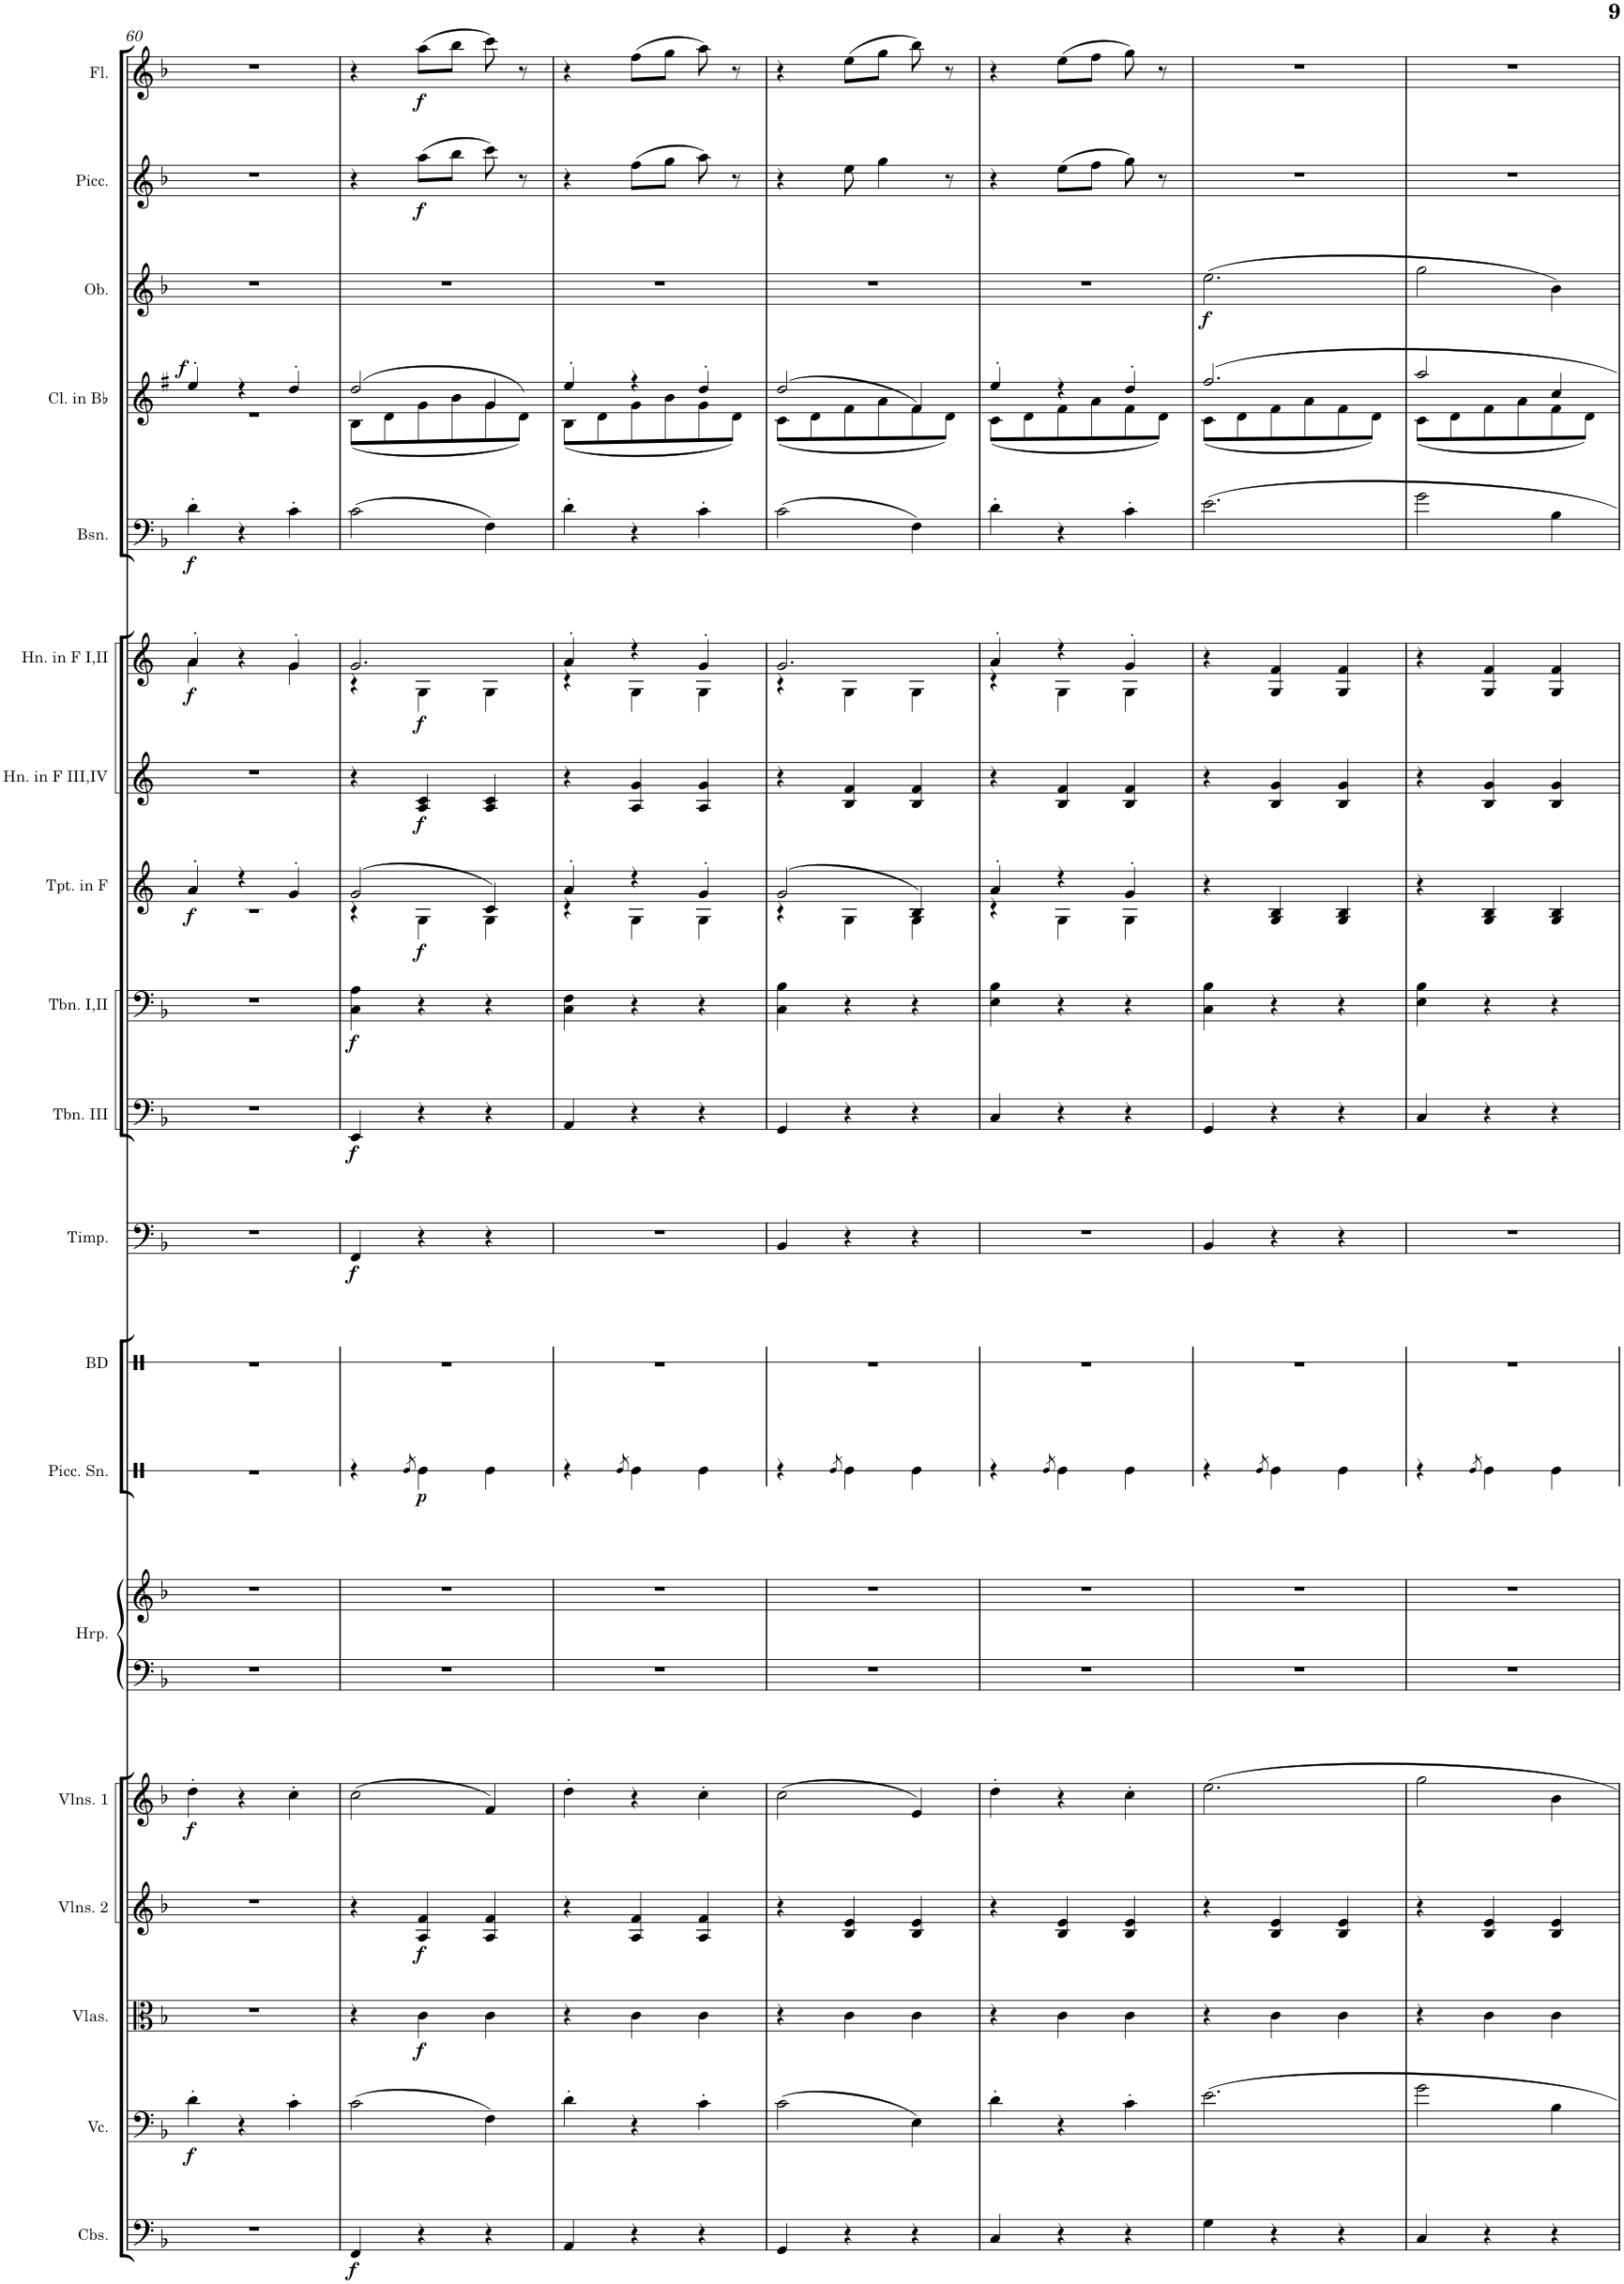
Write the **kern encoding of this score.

**kern	**dynam	**kern	**dynam	**kern	**dynam	**kern	**dynam	**kern	**dynam	**kern	**kern	**kern	**dynam	**kern	**kern	**dynam	**kern	**dynam	**kern	**dynam	**kern	**dynam	**kern	**dynam	**kern	**dynam	**kern	**dynam	**kern	**dynam	**kern	**dynam	**kern	**dynam	**kern	**dynam
*part19	*part19	*part18	*part18	*part17	*part17	*part16	*part16	*part15	*part15	*part14	*part14	*part13	*part13	*part12	*part11	*part11	*part10	*part10	*part9	*part9	*part8	*part8	*part7	*part7	*part6	*part6	*part5	*part5	*part4	*part4	*part3	*part3	*part2	*part2	*part1	*part1
*staff20	*staff20	*staff19	*staff19	*staff18	*staff18	*staff17	*staff17	*staff16	*staff16	*staff15	*staff14	*staff13	*staff13	*staff12	*staff11	*staff11	*staff10	*staff10	*staff9	*staff9	*staff8	*staff8	*staff7	*staff7	*staff6	*staff6	*staff5	*staff5	*staff4	*staff4	*staff3	*staff3	*staff2	*staff2	*staff1	*staff1
*I"Contrabasses	*	*I"Violoncello	*	*I"Violas	*	*I"Violins 2	*	*I"Violins 1	*	*I"Harp	*	*I"Piccolo Snare	*	*I"Bass Drum	*I"Timpani	*	*I"Trombone III	*	*I"Trombone I,II	*	*I"Trumpet in F	*	*I"Horn in F III, IV	*	*I"Horn in F I, II	*	*I"Bassoon	*	*I"Clarinet in Bb	*	*I"Oboe	*	*I"Piccolo	*	*I"Flute	*
*I'Cbs.	*	*I'Vc.	*	*I'Vlas.	*	*I'Vlns. 2	*	*I'Vlns. 1	*	*I'Hrp.	*	*I'Picc. Sn.	*	*I'BD	*I'Timp.	*	*I'Tbn. III	*	*I'Tbn. I,II	*	*I'Tpt. in F	*	*I'Hn. in F III,IV	*	*I'Hn. in F I,II	*	*I'Bsn.	*	*I'Cl. in Bb	*	*I'Ob.	*	*I'Picc.	*	*I'Fl.	*
!!LO:PB:g=z
*clefF4	*	*clefF4	*	*clefC3	*	*clefG2	*	*clefG2	*	*clefF4	*clefG2	*clefX	*	*clefX	*clefF4	*	*clefF4	*	*clefF4	*	*clefG2	*	*clefG2	*	*clefG2	*	*clefF4	*	*clefG2	*	*clefG2	*	*clefG2	*	*clefG2	*
*Trd7c12	*	*	*	*	*	*	*	*	*	*	*	*	*	*	*	*	*	*	*	*	*Trd-3c-5	*	*Trd4c7	*	*Trd4c7	*	*	*	*Trd1c2	*	*	*	*Trd-7c-12	*	*	*
*k[b-]	*	*k[b-]	*	*k[b-]	*	*k[b-]	*	*k[b-]	*	*k[b-]	*k[b-]	*k[]	*	*k[]	*k[b-]	*	*k[b-]	*	*k[b-]	*	*k[]	*	*k[]	*	*k[]	*	*k[b-]	*	*k[f#]	*	*k[b-]	*	*k[b-]	*	*k[b-]	*
*M3/4	*	*M3/4	*	*M3/4	*	*M3/4	*	*M3/4	*	*M3/4	*M3/4	*M3/4	*	*M3/4	*M3/4	*	*M3/4	*	*M3/4	*	*M3/4	*	*M3/4	*	*M3/4	*	*M3/4	*	*M3/4	*	*M3/4	*	*M3/4	*	*M3/4	*
=60	=60	=60	=60	=60	=60	=60	=60	=60	=60	=60	=60	=60	=60	=60	=60	=60	=60	=60	=60	=60	=60	=60	=60	=60	=60	=60	=60	=60	=60	=60	=60	=60	=60	=60	=60	=60
*	*	*	*	*	*	*	*	*	*	*	*	*	*	*	*	*	*	*	*	*	*^	*	*	*	*^	*	*	*	*^	*	*	*	*	*	*	*
!	!	!	!LO:DY:b	!	!	!	!	!	!LO:DY:b	!	!	!	!	!	!	!	!	!	!	!	!	!	!LO:DY:b	!	!	!	!	!LO:DY:b	!	!LO:DY:b	!	!	!LO:DY:a	!	!	!	!	!	!
2.r	.	4d'\	f	2.r	.	2.r	.	4dd'\	f	2.r	2.r	2.r	.	2.r	2.r	.	2.r	.	2.r	.	4a'/	2.r	f	2.r	.	4a'/	4a\	f	4d'\	f	4ee'/	2.r	f	2.r	.	2.r	.	2.r	.
.	.	4r	.	.	.	.	.	4r	.	.	.	.	.	.	.	.	.	.	.	.	4r	.	.	.	.	4r	4ryy	.	4r	.	4r	.	.	.	.	.	.	.	.
.	.	4c'\	.	.	.	.	.	4cc'\	.	.	.	.	.	.	.	.	.	.	.	.	4g'/	.	.	.	.	4g'/	4g\	.	4c'\	.	4dd'/	.	.	.	.	.	.	.	.
=61	=61	=61	=61	=61	=61	=61	=61	=61	=61	=61	=61	=61	=61	=61	=61	=61	=61	=61	=61	=61	=61	=61	=61	=61	=61	=61	=61	=61	=61	=61	=61	=61	=61	=61	=61	=61	=61	=61	=61
!	!LO:DY:b	!	!	!	!	!	!	!	!	!	!	!	!	!	!	!LO:DY:b	!	!LO:DY:b	!	!LO:DY:b	!	!	!	!	!	!	!	!	!	!	!	!	!	!	!	!	!	!	!
4FF/	f	(2c\	.	4r	.	4r	.	(2cc\	.	2.r	2.r	4r	.	2.r	4FF/	f	4EE/	f	4C\ 4A\	f	(2g/	4r	.	4r	.	2.g/	4r	.	(2c\	.	(>2dd/	(8B\L	.	2.r	.	4r	.	4r	.
.	.	.	.	.	.	.	.	.	.	.	.	.	.	.	.	.	.	.	.	.	.	.	.	.	.	.	.	.	.	.	.	8d\	.	.	.	.	.	.	.
.	.	.	.	.	.	.	.	.	.	.	.	8qRe/	.	.	.	.	.	.	.	.	.	.	.	.	.	.	.	.	.	.	.	.	.	.	.	.	.	.	.
!	!	!	!	!	!LO:DY:b	!	!LO:DY:b	!	!	!	!	!	!LO:DY:b	!	!	!	!	!	!	!	!	!	!LO:DY:b	!	!LO:DY:b	!	!	!LO:DY:b	!	!	!	!	!	!	!	!	!LO:DY:b	!	!LO:DY:b
4r	.	.	.	4c\	f	4A/ 4f/	f	.	.	.	.	4Re\	p	.	4r	.	4r	.	4r	.	.	4G\	f	4A/ 4c/	f	.	4G\	f	.	.	.	8g\	.	.	.	(8aa\L	f	(8aa\L	f
.	.	.	.	.	.	.	.	.	.	.	.	.	.	.	.	.	.	.	.	.	.	.	.	.	.	.	.	.	.	.	.	8b\	.	.	.	8bb-\J	.	8bb-\J	.
4r	.	4F\)	.	4c\	.	4A/ 4f/	.	4f/)	.	.	.	4Re\	.	.	4r	.	4r	.	4r	.	4c/)	4G\	.	4A/ 4c/	.	.	4G\	.	4F\)	.	4g/	8g\	.	.	.	8ccc\)	.	8ccc\)	.
.	.	.	.	.	.	.	.	.	.	.	.	.	.	.	.	.	.	.	.	.	.	.	.	.	.	.	.	.	.	.	.	8d\J))	.	.	.	8r	.	8r	.
=62	=62	=62	=62	=62	=62	=62	=62	=62	=62	=62	=62	=62	=62	=62	=62	=62	=62	=62	=62	=62	=62	=62	=62	=62	=62	=62	=62	=62	=62	=62	=62	=62	=62	=62	=62	=62	=62	=62	=62
4AA/	.	4d'\	.	4r	.	4r	.	4dd'\	.	2.r	2.r	4r	.	2.r	2.r	.	4AA/	.	4C\ 4F\	.	4a'/	4r	.	4r	.	4a'/	4r	.	4d'\	.	4ee'/	(8B\L	.	2.r	.	4r	.	4r	.
.	.	.	.	.	.	.	.	.	.	.	.	.	.	.	.	.	.	.	.	.	.	.	.	.	.	.	.	.	.	.	.	8d\	.	.	.	.	.	.	.
.	.	.	.	.	.	.	.	.	.	.	.	8qRe/	.	.	.	.	.	.	.	.	.	.	.	.	.	.	.	.	.	.	.	.	.	.	.	.	.	.	.
4r	.	4r	.	4c\	.	4A/ 4f/	.	4r	.	.	.	4Re\	.	.	.	.	4r	.	4r	.	4r	4G\	.	4A/ 4g/	.	4r	4G\	.	4r	.	4r	8g\	.	.	.	(8ff\L	.	(8ff\L	.
.	.	.	.	.	.	.	.	.	.	.	.	.	.	.	.	.	.	.	.	.	.	.	.	.	.	.	.	.	.	.	.	8b\	.	.	.	8gg\J	.	8gg\J	.
4r	.	4c'\	.	4c\	.	4A/ 4f/	.	4cc'\	.	.	.	4Re\	.	.	.	.	4r	.	4r	.	4g'/	4G\	.	4A/ 4g/	.	4g'/	4G\	.	4c'\	.	4dd'/	8g\	.	.	.	8aa\)	.	8aa\)	.
.	.	.	.	.	.	.	.	.	.	.	.	.	.	.	.	.	.	.	.	.	.	.	.	.	.	.	.	.	.	.	.	8d\J)	.	.	.	8r	.	8r	.
=63	=63	=63	=63	=63	=63	=63	=63	=63	=63	=63	=63	=63	=63	=63	=63	=63	=63	=63	=63	=63	=63	=63	=63	=63	=63	=63	=63	=63	=63	=63	=63	=63	=63	=63	=63	=63	=63	=63	=63
4GG/	.	(2c\	.	4r	.	4r	.	(2cc\	.	2.r	2.r	4r	.	2.r	4BB-/	.	4GG/	.	4C\ 4B-\	.	(2g/	4r	.	4r	.	2.g/	4r	.	(2c\	.	(>2dd/	(8c\L	.	2.r	.	4r	.	4r	.
.	.	.	.	.	.	.	.	.	.	.	.	.	.	.	.	.	.	.	.	.	.	.	.	.	.	.	.	.	.	.	.	8d\	.	.	.	.	.	.	.
.	.	.	.	.	.	.	.	.	.	.	.	8qRe/	.	.	.	.	.	.	.	.	.	.	.	.	.	.	.	.	.	.	.	.	.	.	.	.	.	.	.
4r	.	.	.	4c\	.	4B-/ 4e/	.	.	.	.	.	4Re\	.	.	4r	.	4r	.	4r	.	.	4G\	.	4B/ 4f/	.	.	4G\	.	.	.	.	8f#\	.	.	.	8ee\	.	(8ee\L	.
.	.	.	.	.	.	.	.	.	.	.	.	.	.	.	.	.	.	.	.	.	.	.	.	.	.	.	.	.	.	.	.	8a\	.	.	.	4gg\	.	8gg\J	.
4r	.	4E\)	.	4c\	.	4B-/ 4e/	.	4e/)	.	.	.	4Re\	.	.	4r	.	4r	.	4r	.	4B/)	4G\	.	4B/ 4f/	.	.	4G\	.	4F\)	.	4f#/	8f#\)	.	.	.	.	.	8bb-\)	.
.	.	.	.	.	.	.	.	.	.	.	.	.	.	.	.	.	.	.	.	.	.	.	.	.	.	.	.	.	.	.	.	8d\J)	.	.	.	8r	.	8r	.
=64	=64	=64	=64	=64	=64	=64	=64	=64	=64	=64	=64	=64	=64	=64	=64	=64	=64	=64	=64	=64	=64	=64	=64	=64	=64	=64	=64	=64	=64	=64	=64	=64	=64	=64	=64	=64	=64	=64	=64
4C/	.	4d'\	.	4r	.	4r	.	4dd'\	.	2.r	2.r	4r	.	2.r	2.r	.	4C/	.	4E\ 4B-\	.	4a'/	4r	.	4r	.	4a'/	4r	.	4d'\	.	4ee'/	(8c\L	.	2.r	.	4r	.	4r	.
.	.	.	.	.	.	.	.	.	.	.	.	.	.	.	.	.	.	.	.	.	.	.	.	.	.	.	.	.	.	.	.	8d\	.	.	.	.	.	.	.
.	.	.	.	.	.	.	.	.	.	.	.	8qRe/	.	.	.	.	.	.	.	.	.	.	.	.	.	.	.	.	.	.	.	.	.	.	.	.	.	.	.
4r	.	4r	.	4c\	.	4B-/ 4e/	.	4r	.	.	.	4Re\	.	.	.	.	4r	.	4r	.	4r	4G\	.	4B/ 4f/	.	4r	4G\	.	4r	.	4r	8f#\	.	.	.	(8ee\L	.	(8ee\L	.
.	.	.	.	.	.	.	.	.	.	.	.	.	.	.	.	.	.	.	.	.	.	.	.	.	.	.	.	.	.	.	.	8a\	.	.	.	8ff\J	.	8ff\J	.
4r	.	4c'\	.	4c\	.	4B-/ 4e/	.	4cc'\	.	.	.	4Re\	.	.	.	.	4r	.	4r	.	4g'/	4G\	.	4B/ 4f/	.	4g'/	4G\	.	4c'\	.	4dd'/	8f#\	.	.	.	8gg\)	.	8gg\)	.
.	.	.	.	.	.	.	.	.	.	.	.	.	.	.	.	.	.	.	.	.	.	.	.	.	.	.	.	.	.	.	.	8d\J)	.	.	.	8r	.	8r	.
*	*	*	*	*	*	*	*	*	*	*	*	*	*	*	*	*	*	*	*	*	*v	*v	*	*	*	*v	*v	*	*	*	*	*	*	*	*	*	*	*	*
=65	=65	=65	=65	=65	=65	=65	=65	=65	=65	=65	=65	=65	=65	=65	=65	=65	=65	=65	=65	=65	=65	=65	=65	=65	=65	=65	=65	=65	=65	=65	=65	=65	=65	=65	=65	=65	=65
!	!	!	!	!	!	!	!	!	!	!	!	!	!	!	!	!	!	!	!	!	!	!	!	!	!	!	!	!	!	!	!	!	!LO:DY:b	!	!	!	!
4G\	.	2.e\	.	4r	.	4r	.	2.ee\	.	2.r	2.r	4r	.	2.r	4BB-/	.	4GG/	.	4C\ 4B-\	.	4r	.	4r	.	4r	.	2.e\	.	2.ff#/	(8c\L	.	(2.ee\	f	2.r	.	2.r	.
.	.	.	.	.	.	.	.	.	.	.	.	.	.	.	.	.	.	.	.	.	.	.	.	.	.	.	.	.	.	8d\	.	.	.	.	.	.	.
.	.	.	.	.	.	.	.	.	.	.	.	8qRe/	.	.	.	.	.	.	.	.	.	.	.	.	.	.	.	.	.	.	.	.	.	.	.	.	.
4r	.	.	.	4c\	.	4B-/ 4e/	.	.	.	.	.	4Re\	.	.	4r	.	4r	.	4r	.	4G/ 4B/	.	4B/ 4g/	.	4G/ 4f/	.	.	.	.	8f#\	.	.	.	.	.	.	.
.	.	.	.	.	.	.	.	.	.	.	.	.	.	.	.	.	.	.	.	.	.	.	.	.	.	.	.	.	.	8a\	.	.	.	.	.	.	.
4r	.	.	.	4c\	.	4B-/ 4e/	.	.	.	.	.	4Re\	.	.	4r	.	4r	.	4r	.	4G/ 4B/	.	4B/ 4g/	.	4G/ 4f/	.	.	.	.	8f#\	.	.	.	.	.	.	.
.	.	.	.	.	.	.	.	.	.	.	.	.	.	.	.	.	.	.	.	.	.	.	.	.	.	.	.	.	.	8d\J)	.	.	.	.	.	.	.
=66	=66	=66	=66	=66	=66	=66	=66	=66	=66	=66	=66	=66	=66	=66	=66	=66	=66	=66	=66	=66	=66	=66	=66	=66	=66	=66	=66	=66	=66	=66	=66	=66	=66	=66	=66	=66	=66
4C/	.	2g\	.	4r	.	4r	.	2gg\	.	2.r	2.r	4r	.	2.r	2.r	.	4C/	.	4E\ 4B-\	.	4r	.	4r	.	4r	.	2g\	.	2aa/	(8c\L	.	2gg\	.	2.r	.	2.r	.
.	.	.	.	.	.	.	.	.	.	.	.	.	.	.	.	.	.	.	.	.	.	.	.	.	.	.	.	.	.	8d\	.	.	.	.	.	.	.
.	.	.	.	.	.	.	.	.	.	.	.	8qRe/	.	.	.	.	.	.	.	.	.	.	.	.	.	.	.	.	.	.	.	.	.	.	.	.	.
4r	.	.	.	4c\	.	4B-/ 4e/	.	.	.	.	.	4Re\	.	.	.	.	4r	.	4r	.	4G/ 4B/	.	4B/ 4g/	.	4G/ 4f/	.	.	.	.	8f#\	.	.	.	.	.	.	.
.	.	.	.	.	.	.	.	.	.	.	.	.	.	.	.	.	.	.	.	.	.	.	.	.	.	.	.	.	.	8a\	.	.	.	.	.	.	.
4r	.	4B-\	.	4c\	.	4B-/ 4e/	.	4b-\	.	.	.	4Re\	.	.	.	.	4r	.	4r	.	4G/ 4B/	.	4B/ 4g/	.	4G/ 4f/	.	4B-\	.	4cc/	8f#\	.	4b-\)	.	.	.	.	.
.	.	.	.	.	.	.	.	.	.	.	.	.	.	.	.	.	.	.	.	.	.	.	.	.	.	.	.	.	.	8d\J)	.	.	.	.	.	.	.
*	*	*	*	*	*	*	*	*	*	*	*	*	*	*	*	*	*	*	*	*	*	*	*	*	*	*	*	*	*v	*v	*	*	*	*	*	*	*
=	=	=	=	=	=	=	=	=	=	=	=	=	=	=	=	=	=	=	=	=	=	=	=	=	=	=	=	=	=	=	=	=	=	=	=	=
*-	*-	*-	*-	*-	*-	*-	*-	*-	*-	*-	*-	*-	*-	*-	*-	*-	*-	*-	*-	*-	*-	*-	*-	*-	*-	*-	*-	*-	*-	*-	*-	*-	*-	*-	*-	*-
